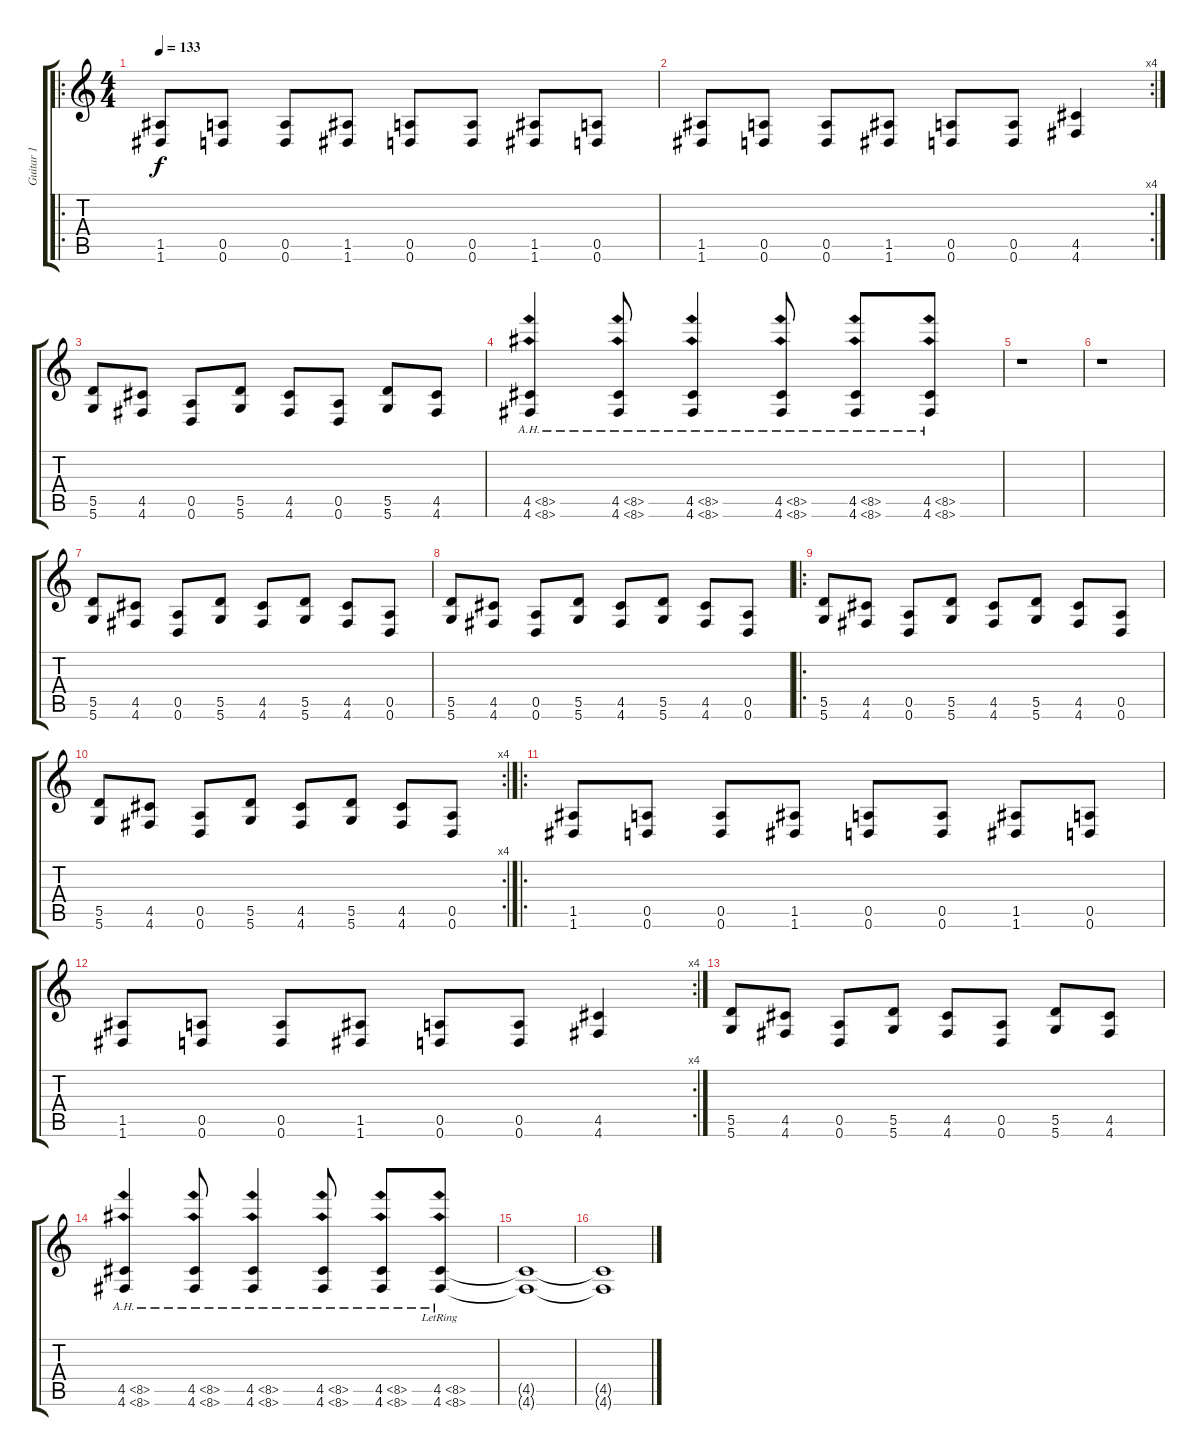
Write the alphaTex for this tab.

\track ("Guitar 1" "Guitar 1") {instrument distortionguitar}
\staff {score tabs}
\tuning (E4 B3 G3 D3 A2 D2) {hide}
\ro
\ts (4 4)
\tempo 133
\clef g2
\ks c
(1.5 1.6).8{dy f} (0.5 0.6).8 (0.5 0.6).8 (1.5 1.6).8 (0.5 0.6).8 (0.5 0.6).8 (1.5 1.6).8 (0.5 0.6).8 |
\rc 4
(1.5 1.6).8 (0.5 0.6).8 (0.5 0.6).8 (1.5 1.6).8 (0.5 0.6).8 (0.5 0.6).8 (4.5 4.6).4 |
(5.5 5.6).8 (4.5 4.6).8 (0.5 0.6).8 (5.5 5.6).8 (4.5 4.6).8 (0.5 0.6).8 (5.5 5.6).8 (4.5 4.6).8 |
(4.5{ah 4} 4.6{ah 4}).4 (4.5{ah 4} 4.6{ah 4}).8 (4.5{ah 4} 4.6{ah 4}).4 (4.5{ah 4} 4.6{ah 4}).8 (4.5{ah 4} 4.6{ah 4}).8 (4.5{ah 4} 4.6{ah 4}).8 |
r.1 |
r.1 |
(5.5 5.6).8 (4.5 4.6).8 (0.5 0.6).8 (5.5 5.6).8 (4.5 4.6).8 (5.5 5.6).8 (4.5 4.6).8 (0.5 0.6).8 |
(5.5 5.6).8 (4.5 4.6).8 (0.5 0.6).8 (5.5 5.6).8 (4.5 4.6).8 (5.5 5.6).8 (4.5 4.6).8 (0.5 0.6).8 |
\ro
(5.5 5.6).8 (4.5 4.6).8 (0.5 0.6).8 (5.5 5.6).8 (4.5 4.6).8 (5.5 5.6).8 (4.5 4.6).8 (0.5 0.6).8 |
\rc 4
(5.5 5.6).8 (4.5 4.6).8 (0.5 0.6).8 (5.5 5.6).8 (4.5 4.6).8 (5.5 5.6).8 (4.5 4.6).8 (0.5 0.6).8 |
\ro
(1.5 1.6).8 (0.5 0.6).8 (0.5 0.6).8 (1.5 1.6).8 (0.5 0.6).8 (0.5 0.6).8 (1.5 1.6).8 (0.5 0.6).8 |
\rc 4
(1.5 1.6).8 (0.5 0.6).8 (0.5 0.6).8 (1.5 1.6).8 (0.5 0.6).8 (0.5 0.6).8 (4.5 4.6).4 |
(5.5 5.6).8 (4.5 4.6).8 (0.5 0.6).8 (5.5 5.6).8 (4.5 4.6).8 (0.5 0.6).8 (5.5 5.6).8 (4.5 4.6).8 |
(4.5{ah 4} 4.6{ah 4}).4 (4.5{ah 4} 4.6{ah 4}).8 (4.5{ah 4} 4.6{ah 4}).4 (4.5{ah 4} 4.6{ah 4}).8 (4.5{ah 4} 4.6{ah 4}).8 (4.5{ah 4} 4.6{ah 4 lr}).8 |
(4.5{t} 4.6{t}).1 |
(4.5{t} 4.6{t}).1
